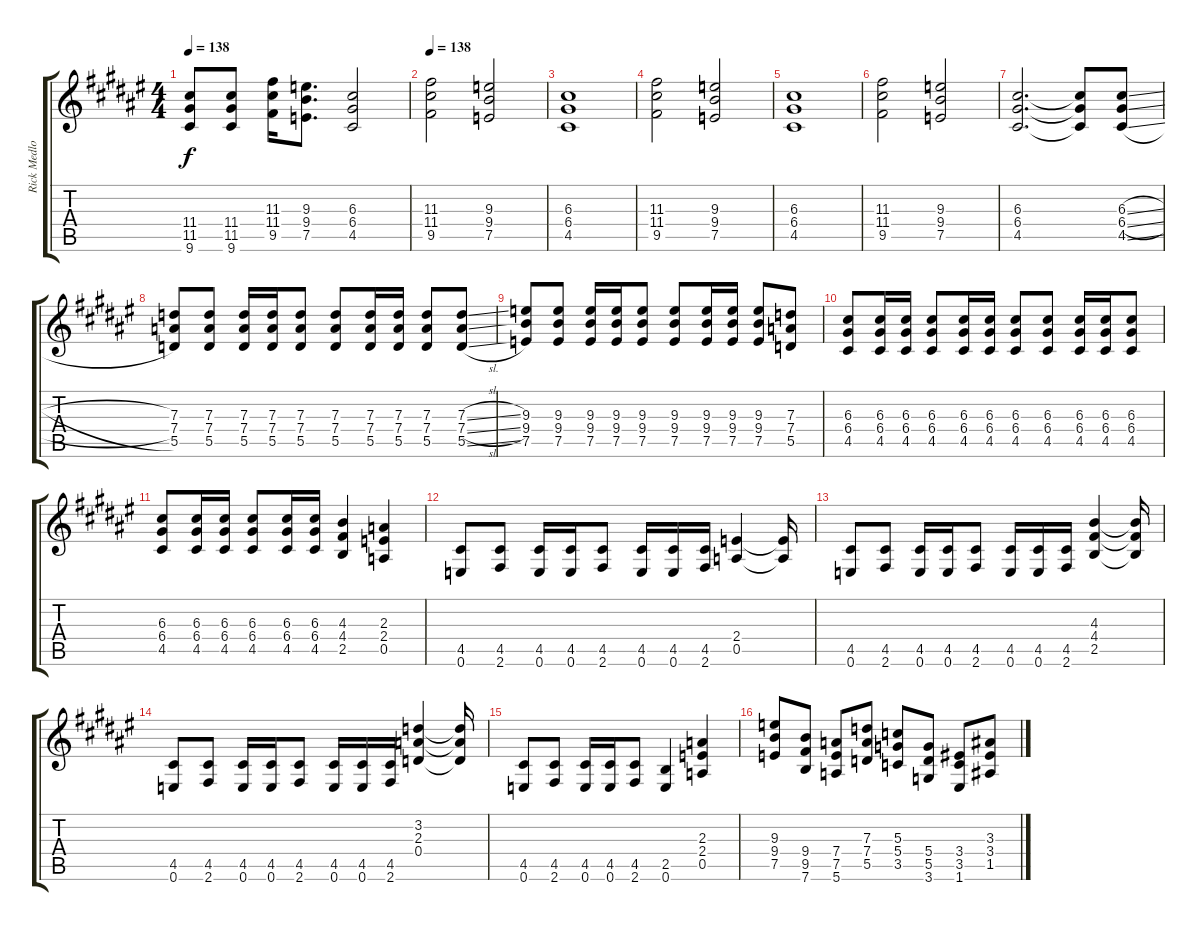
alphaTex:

\track ("Rick Medlocke Guitar" "Rick Medlo") {instrument overdrivenguitar}
\staff {score tabs}
\tuning (E4 B3 G3 D3 A2 E2) {hide}
\ts (4 4)
\tempo 138
\clef g2
\ks f#
(11.4 11.5 9.6).8{dy f} (11.4 11.5 9.6).8 (11.3 11.4 9.5).16 (9.3 9.4 7.5).8{d} (6.3 6.4 4.5).2 |
\tempo 138
(11.3 11.4 9.5).2 (9.3 9.4 7.5).2 |
(6.3 6.4 4.5).1 |
(11.3 11.4 9.5).2 (9.3 9.4 7.5).2 |
(6.3 6.4 4.5).1 |
(11.3 11.4 9.5).2 (9.3 9.4 7.5).2 |
(6.3 6.4 4.5).2{d} (6.3{t} 6.4{t} 4.5{t}).8 (6.3{sl} 6.4{sl} 4.5{sl}).8 |
(7.3 7.4 5.5).8 (7.3 7.4 5.5).8 (7.3 7.4 5.5).16 (7.3 7.4 5.5).16 (7.3 7.4 5.5).8 (7.3 7.4 5.5).8 (7.3 7.4 5.5).16 (7.3 7.4 5.5).16 (7.3 7.4 5.5).8 (7.3{sl} 7.4{sl} 5.5{sl}).8 |
(9.3 9.4 7.5).8 (9.3 9.4 7.5).8 (9.3 9.4 7.5).16 (9.3 9.4 7.5).16 (9.3 9.4 7.5).8 (9.3 9.4 7.5).8 (9.3 9.4 7.5).16 (9.3 9.4 7.5).16 (9.3 9.4 7.5).8 (7.3 7.4 5.5).8 |
(6.3 6.4 4.5).8 (6.3 6.4 4.5).16 (6.3 6.4 4.5).16 (6.3 6.4 4.5).8 (6.3 6.4 4.5).16 (6.3 6.4 4.5).16 (6.3 6.4 4.5).8 (6.3 6.4 4.5).8 (6.3 6.4 4.5).16 (6.3 6.4 4.5).16 (6.3 6.4 4.5).8 |
(6.3 6.4 4.5).8 (6.3 6.4 4.5).16 (6.3 6.4 4.5).16 (6.3 6.4 4.5).8 (6.3 6.4 4.5).16 (6.3 6.4 4.5).16 (4.3 4.4 2.5).4 (2.3 2.4 0.5).4 |
(4.5 0.6).8 (4.5 2.6).8 (4.5 0.6).16 (4.5 0.6).16 (4.5 2.6).8 (4.5 0.6).16 (4.5 0.6).16 (4.5 2.6).16 (2.4 0.5).4 (2.4{t} 0.5{t}).16 |
(4.5 0.6).8 (4.5 2.6).8 (4.5 0.6).16 (4.5 0.6).16 (4.5 2.6).8 (4.5 0.6).16 (4.5 0.6).16 (4.5 2.6).16 (4.3 4.4 2.5).4 (4.3{t} 4.4{t} 2.5{t}).16 |
(4.5 0.6).8 (4.5 2.6).8 (4.5 0.6).16 (4.5 0.6).16 (4.5 2.6).8 (4.5 0.6).16 (4.5 0.6).16 (4.5 2.6).16 (3.2 2.3 0.4).4 (3.2{t} 2.3{t} 0.4{t}).16 |
(4.5 0.6).8 (4.5 2.6).8 (4.5 0.6).16 (4.5 0.6).16 (4.5 2.6).8 (2.5 0.6).4 (2.3 2.4 0.5).4 |
(9.3 9.4 7.5).8 (9.4 9.5 7.6).8 (7.4 7.5 5.6).8 (7.3 7.4 5.5).8 (5.3 5.4 3.5).8 (5.4 5.5 3.6).8 (3.4 3.5 1.6).8 (3.3 3.4 1.5).8
